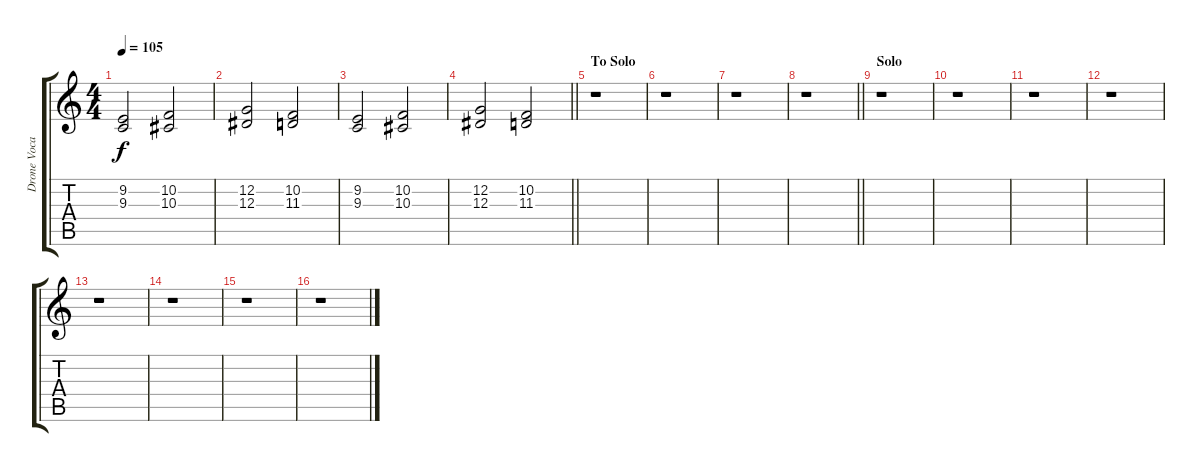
\track ("Drone Vocals 1 [Mark Lanegan]" "Drone Voca") {instrument pad7halo}
\staff {score tabs}
\tuning (C4 G3 Eb3 Bb2 F2 C2) {hide}
\ts (4 4)
\tempo 105
\clef g2
\ks c
(9.2 9.3).2{dy f} (10.2 10.3).2 |
(12.2 12.3).2 (10.2 11.3).2 |
(9.2 9.3).2 (10.2 10.3).2 |
\barLineRight lightlight
(12.2 12.3).2 (10.2 11.3).2 |
\section ("" "To Solo")
r.1 |
r.1 |
r.1 |
\barLineRight lightlight
r.1 |
\section ("" "Solo")
r.1 |
r.1 |
r.1 |
r.1 |
r.1 |
r.1 |
r.1 |
r.1
